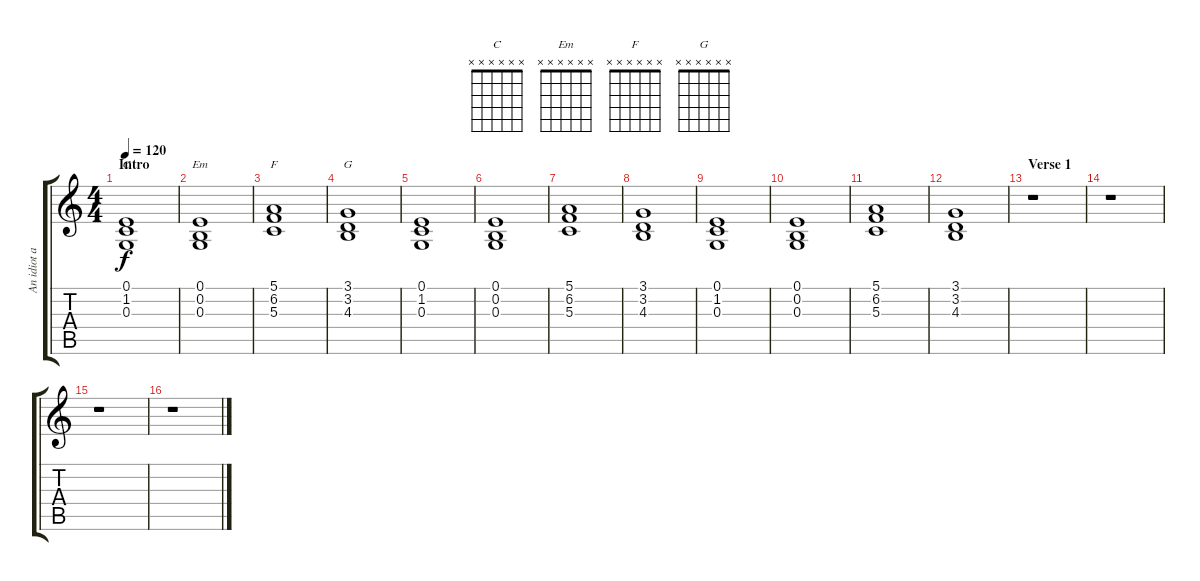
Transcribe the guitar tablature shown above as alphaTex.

\track ("An idiot at the keyboard" "An idiot a") {instrument lead8bassandlead}
\staff {score tabs}
\tuning (E4 B3 G3 D3 A2 E2) {hide}
\chord ("C" x x x x x x)
\chord ("Em" x x x x x x)
\chord ("F" x x x x x x)
\chord ("G" x x x x x x)
\ts (4 4)
\section ("" "Intro")
\tempo 120
\clef g2
\ks c
(0.1 1.2 0.3).1{ch "C" dy f instrument lead8bassandlead} |
(0.1 0.2 0.3).1{ch "Em"} |
(5.1 6.2 5.3).1{ch "F"} |
(3.1 3.2 4.3).1{ch "G"} |
(0.1 1.2 0.3).1 |
(0.1 0.2 0.3).1 |
(5.1 6.2 5.3).1 |
(3.1 3.2 4.3).1 |
(0.1 1.2 0.3).1 |
(0.1 0.2 0.3).1 |
(5.1 6.2 5.3).1 |
(3.1 3.2 4.3).1 |
\section ("" "Verse 1")
r.1 |
r.1 |
r.1 |
r.1
